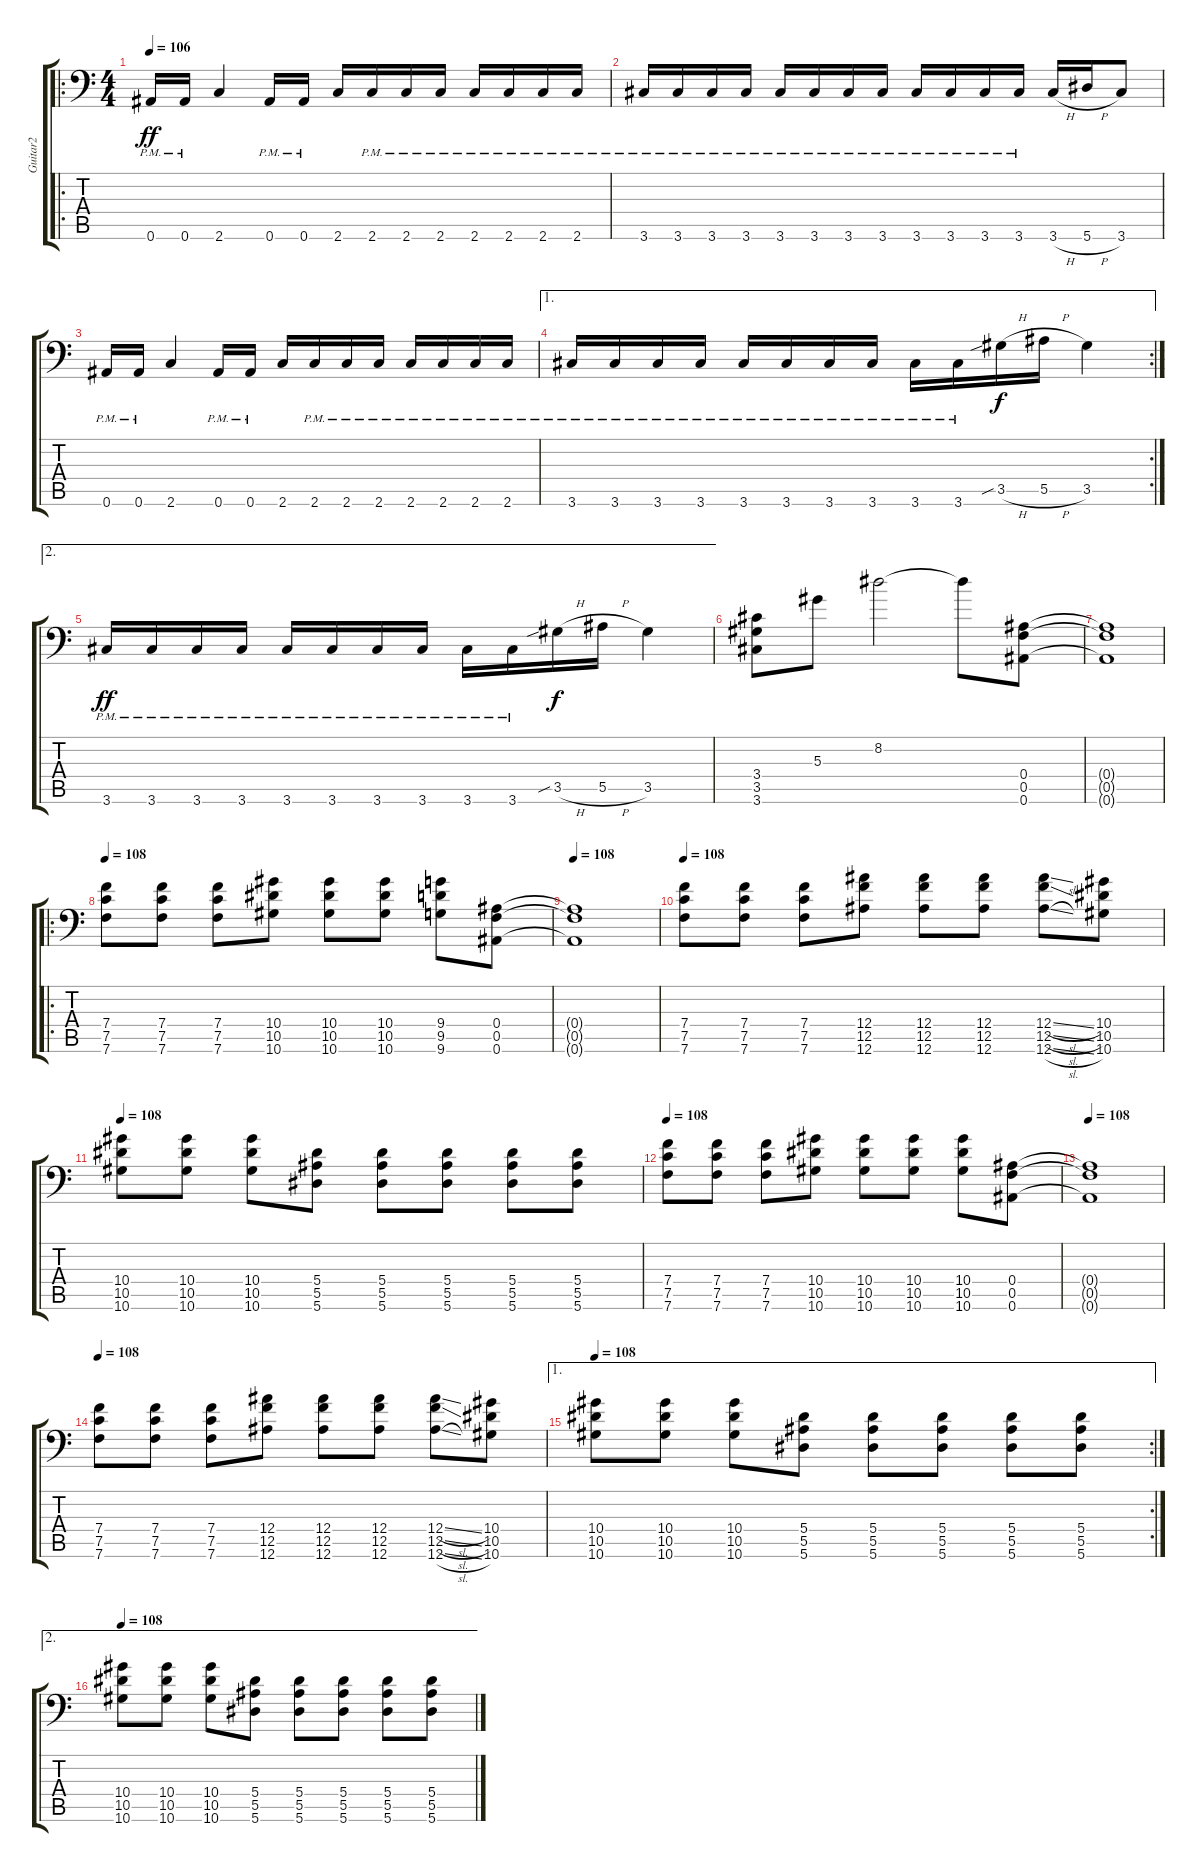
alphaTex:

\track ("Guitar2" "Guitar2") {instrument distortionguitar}
\staff {score tabs}
\tuning (C4 G3 Eb3 Bb2 F2 Bb1) {hide}
\ro
\ts (4 4)
\tempo 106
\clef f4
\ks c
0.6{pm}.16{dy ff} 0.6{pm}.16 2.6.4 0.6{pm}.16 0.6{pm}.16 2.6.16 2.6{pm}.16 2.6{pm}.16 2.6{pm}.16 2.6{pm}.16 2.6{pm}.16 2.6{pm}.16 2.6{pm}.16 |
3.6{pm}.16 3.6{pm}.16 3.6{pm}.16 3.6{pm}.16 3.6{pm}.16 3.6{pm}.16 3.6{pm}.16 3.6{pm}.16 3.6{pm}.16 3.6{pm}.16 3.6{pm}.16 3.6{pm}.16 3.6{h}.16 5.6{h}.16 3.6.8 |
0.6{pm}.16 0.6{pm}.16 2.6.4 0.6{pm}.16 0.6{pm}.16 2.6.16 2.6{pm}.16 2.6{pm}.16 2.6{pm}.16 2.6{pm}.16 2.6{pm}.16 2.6{pm}.16 2.6{pm}.16 |
\ae 1
\rc 2
3.6{pm}.16 3.6{pm}.16 3.6{pm}.16 3.6{pm}.16 3.6{pm}.16 3.6{pm}.16 3.6{pm}.16 3.6{pm}.16 3.6{pm}.16 3.6{pm}.16 3.5{sib h}.16{dy f} 5.5{h}.16 3.5.4 |
\ae 2
3.6{pm}.16{dy ff} 3.6{pm}.16 3.6{pm}.16 3.6{pm}.16 3.6{pm}.16 3.6{pm}.16 3.6{pm}.16 3.6{pm}.16 3.6{pm}.16 3.6{pm}.16 3.5{sib h}.16{dy f} 5.5{h}.16 3.5.4 |
(3.4 3.5 3.6).8 5.3.8 8.2.2 8.2{t}.8 (0.4 0.5 0.6).8 |
(0.4{t} 0.5{t} 0.6{t}).1 |
\ro
\tempo 108
(7.4 7.5 7.6).8 (7.4 7.5 7.6).8 (7.4 7.5 7.6).8 (10.4 10.5 10.6).8 (10.4 10.5 10.6).8 (10.4 10.5 10.6).8 (9.4 9.5 9.6).8 (0.4 0.5 0.6).8 |
\tempo 108
(0.4{t} 0.5{t} 0.6{t}).1 |
\tempo 108
(7.4 7.5 7.6).8 (7.4 7.5 7.6).8 (7.4 7.5 7.6).8 (12.4 12.5 12.6).8 (12.4 12.5 12.6).8 (12.4 12.5 12.6).8 (12.4{sl} 12.5{sl} 12.6{sl}).8 (10.4 10.5 10.6).8 |
\tempo 108
(10.4 10.5 10.6).8 (10.4 10.5 10.6).8 (10.4 10.5 10.6).8 (5.4 5.5 5.6).8 (5.4 5.5 5.6).8 (5.4 5.5 5.6).8 (5.4 5.5 5.6).8 (5.4 5.5 5.6).8 |
\tempo 108
(7.4 7.5 7.6).8 (7.4 7.5 7.6).8 (7.4 7.5 7.6).8 (10.4 10.5 10.6).8 (10.4 10.5 10.6).8 (10.4 10.5 10.6).8 (10.4 10.5 10.6).8 (0.4 0.5 0.6).8 |
\tempo 108
(0.4{t} 0.5{t} 0.6{t}).1 |
\tempo 108
(7.4 7.5 7.6).8 (7.4 7.5 7.6).8 (7.4 7.5 7.6).8 (12.4 12.5 12.6).8 (12.4 12.5 12.6).8 (12.4 12.5 12.6).8 (12.4{sl} 12.5{sl} 12.6{sl}).8 (10.4 10.5 10.6).8 |
\ae 1
\rc 2
\tempo 108
(10.4 10.5 10.6).8 (10.4 10.5 10.6).8 (10.4 10.5 10.6).8 (5.4 5.5 5.6).8 (5.4 5.5 5.6).8 (5.4 5.5 5.6).8 (5.4 5.5 5.6).8 (5.4 5.5 5.6).8 |
\ae 2
\tempo 108
(10.4 10.5 10.6).8 (10.4 10.5 10.6).8 (10.4 10.5 10.6).8 (5.4 5.5 5.6).8 (5.4 5.5 5.6).8 (5.4 5.5 5.6).8 (5.4 5.5 5.6).8 (5.4 5.5 5.6).8
